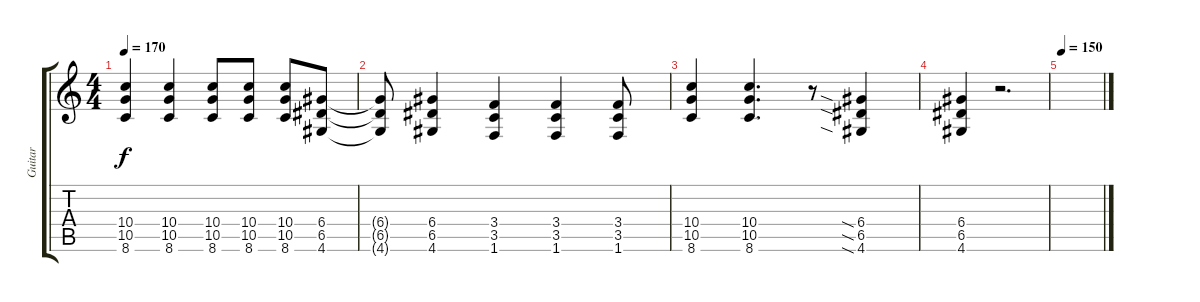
\track ("Guitar" "Guitar") {instrument acousticguitarnylon}
\staff {score tabs}
\tuning (E4 B3 G3 D3 A2 E2) {hide}
\ts (4 4)
\tempo 170
\clef g2
\ks c
(10.4 10.5 8.6).4{dy f} (10.4 10.5 8.6).4 (10.4 10.5 8.6).8 (10.4 10.5 8.6).8 (10.4 10.5 8.6).8 (6.4 6.5 4.6).8 |
(6.4{t} 6.5{t} 4.6{t}).8 (6.4 6.5 4.6).4 (3.4 3.5 1.6).4 (3.4 3.5 1.6).4 (3.4 3.5 1.6).8 |
(10.4 10.5 8.6).4 (10.4 10.5 8.6).4{d} r.8 (6.4{sia} 6.5{sia} 4.6{sia}).4 |
(6.4 6.5 4.6).4 r.2{d} |
\tempo 150
